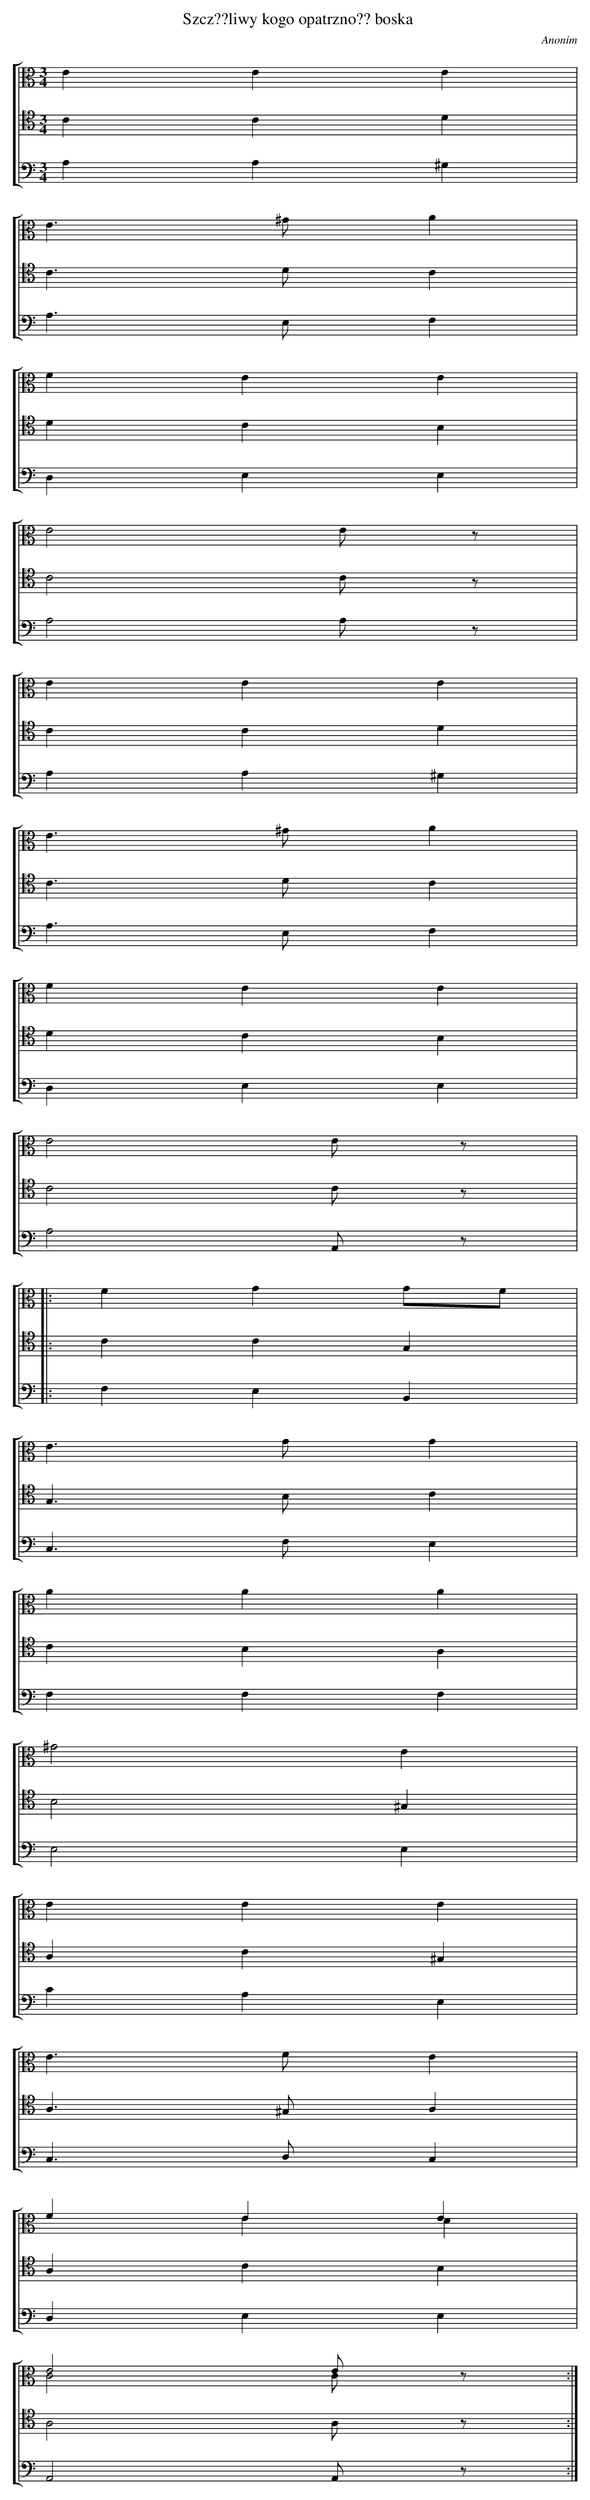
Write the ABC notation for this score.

X:1
T: Szcz??liwy kogo opatrzno?? boska
C: Anonim
L: 1/4
M: 3/4
%%staves [1 2 3 4]
V: 1
V: 2 clef=alto
V: 3 clef=tenor
V: 4 clef=bass
K: C
[V:1] x3 |
[V:2] EEE |
[V:3] CCD |
[V:4] A,A,^G, |
[V:1] x3 |
[V:2] E>^GA |
[V:3] C>DC |
[V:4] A,>E,F, |
[V:1] x3 |
[V:2] FEE |
[V:3] DCB, |
[V:4] D,E,E, |
[V:1] x3 |
[V:2] E2E/ z/ |
[V:3] C2C/ z/ |
[V:4] A,2A,/ z/ |
[V:1] x3 |
[V:2] EEE |
[V:3] CCD |
[V:4] A,A,^G, |
[V:1] x3 |
[V:2] E>^GA |
[V:3] C>DC |
[V:4] A,>E,F, |
[V:1] x3 |
[V:2] FEE |
[V:3] DCB, |
[V:4] D,E,E, |
[V:1] x3 ]|:
[V:2] E2E/ z/ ]|:
[V:3] C2C/ z/ ]|:
[V:4] A,2A,,/ z/ ]|:
[V:1] x3 |
[V:2] FGG/F/ |
[V:3] CCG, |
[V:4] F,E,B,, |
[V:1] x3 |
[V:2] E>GG |
[V:3] G,>B,C |
[V:4] C,>F,E, |
[V:1] x3 |
[V:2] AAA |
[V:3] CB,A, |
[V:4] F,F,F, |
[V:1] x3 |
[V:2] ^G2E |
[V:3] B,2^G, |
[V:4] E,2E, |
[V:1] x3 |
[V:2] EEE |
[V:3] A,C^G, |
[V:4] CA,E, |
[V:1] x3 |
[V:2] E>FE |
[V:3] A,>^G,A, |
[V:4] C,>D,C, |
[V:1] x3 |
[V:2] FEE & xED |
[V:3] A,CB, |
[V:4] D,E,E, |
[V:1] x3 :|]
[V:2] E2E/ z/ & C2C/ x/ :|]
[V:3] A,2A,/ z/ :|]
[V:4] A,,2A,,/ z/ :|]
